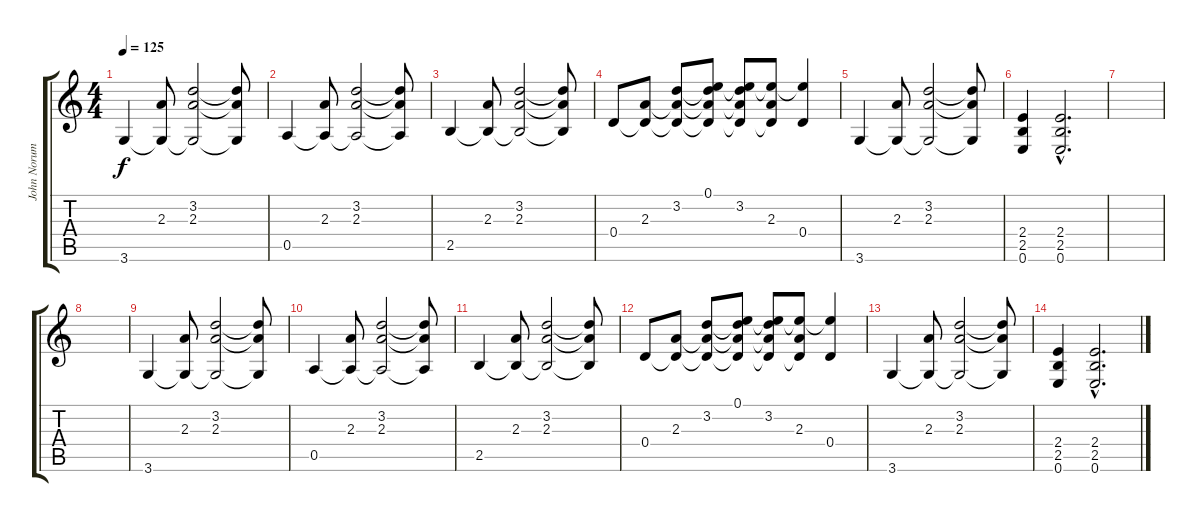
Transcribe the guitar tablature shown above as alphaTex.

\track ("John Norum" "John Norum") {instrument electricguitarclean}
\staff {score tabs}
\tuning (E4 B3 G3 D3 A2 E2) {hide}
\ts (4 4)
\tempo 125
\clef g2
\ks c
3.6.4{dy f} (2.3 3.6{t}).8 (3.2 2.3 3.6{t}).2 (3.2{t} 2.3{t} 3.6{t}).8 |
0.5.4 (2.3 0.5{t}).8 (3.2 2.3 0.5{t}).2 (3.2{t} 2.3{t} 0.5{t}).8 |
2.5.4 (2.3 2.5{t}).8 (3.2 2.3 2.5{t}).2 (3.2{t} 2.3{t} 2.5{t}).8 |
0.4.8 (2.3 0.4{t}).8 (3.2 2.3{t} 0.4{t}).8 (0.1 3.2{t} 2.3{t} 0.4{t}).8 (0.1{t} 3.2 2.3{t} 0.4{t}).8 (0.1{t} 2.3 0.4{t}).8 (0.1{t} 0.4).4 |
3.6.4 (2.3 3.6{t}).8 (3.2 2.3 3.6{t}).2 (3.2{t} 2.3{t} 3.6{t}).8 |
(2.4 2.5 0.6).4{instrument electricguitarclean} (2.4{hac} 2.5{hac} 0.6{hac}).2{d} |
|
|
3.6.4 (2.3 3.6{t}).8 (3.2 2.3 3.6{t}).2 (3.2{t} 2.3{t} 3.6{t}).8 |
0.5.4 (2.3 0.5{t}).8 (3.2 2.3 0.5{t}).2 (3.2{t} 2.3{t} 0.5{t}).8 |
2.5.4 (2.3 2.5{t}).8 (3.2 2.3 2.5{t}).2 (3.2{t} 2.3{t} 2.5{t}).8 |
0.4.8 (2.3 0.4{t}).8 (3.2 2.3{t} 0.4{t}).8 (0.1 3.2{t} 2.3{t} 0.4{t}).8 (0.1{t} 3.2 2.3{t} 0.4{t}).8 (0.1{t} 2.3 0.4{t}).8 (0.1{t} 0.4).4 |
3.6.4 (2.3 3.6{t}).8 (3.2 2.3 3.6{t}).2 (3.2{t} 2.3{t} 3.6{t}).8 |
(2.4 2.5 0.6).4{instrument electricguitarclean} (2.4{hac} 2.5{hac} 0.6{hac}).2{d}
